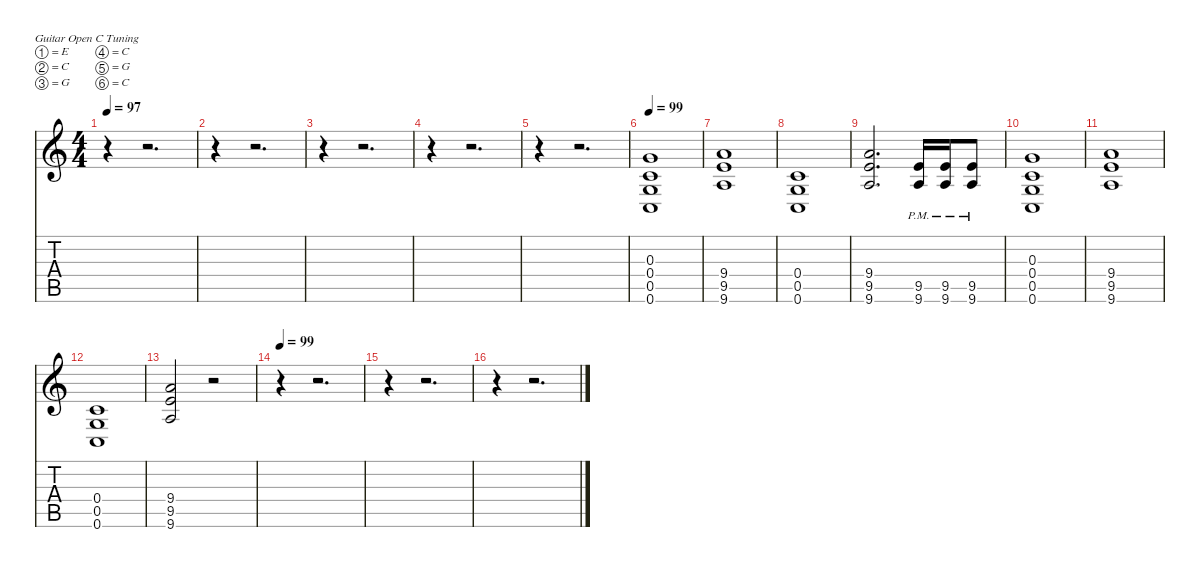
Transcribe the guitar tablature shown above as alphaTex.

\defaultSystemsLayout 4
\hideDynamics
\bracketExtendMode nobrackets
\singleTrackTrackNamePolicy hidden
\multiTrackTrackNamePolicy hidden
\firstSystemTrackNameMode fullname
\firstSystemTrackNameOrientation horizontal
\otherSystemsTrackNameOrientation horizontal
\track ("Guitar 2" "dist.guit.") {instrument distortionguitar}
\staff {score tabs}
\tuning (E4 C4 G3 C3 G2 C2)
\ts (4 4)
\tempo 97
\clef g2
\ks c
r.4{dy f beam Down} r.2{d beam Down} |
r.4{beam Down} r.2{d beam Down} |
r.4{beam Down} r.2{d beam Down} |
r.4{beam Down} r.2{d beam Down} |
r.4{beam Down} r.2{d beam Down} |
\tempo 99
(0.3 0.4 0.5 0.6).1{beam Up} |
(9.4 9.5 9.6).1{beam Up} |
(0.4 0.5 0.6).1{beam Up} |
(9.4 9.5 9.6).2{d beam Up} (9.5{pm} 9.6{pm}).16{beam Up} (9.5{pm} 9.6{pm}).16{beam Up} (9.5{pm} 9.6{pm}).8{beam Up} |
(0.3 0.4 0.5 0.6).1{beam Up} |
(9.4 9.5 9.6).1{beam Up} |
(0.4 0.5 0.6).1{beam Up} |
(9.4 9.5 9.6).2{beam Up} r.2{beam Up} |
\tempo 99
r.4{beam Down} r.2{d beam Down} |
r.4{beam Down} r.2{d beam Down} |
r.4{beam Down} r.2{d beam Down}
